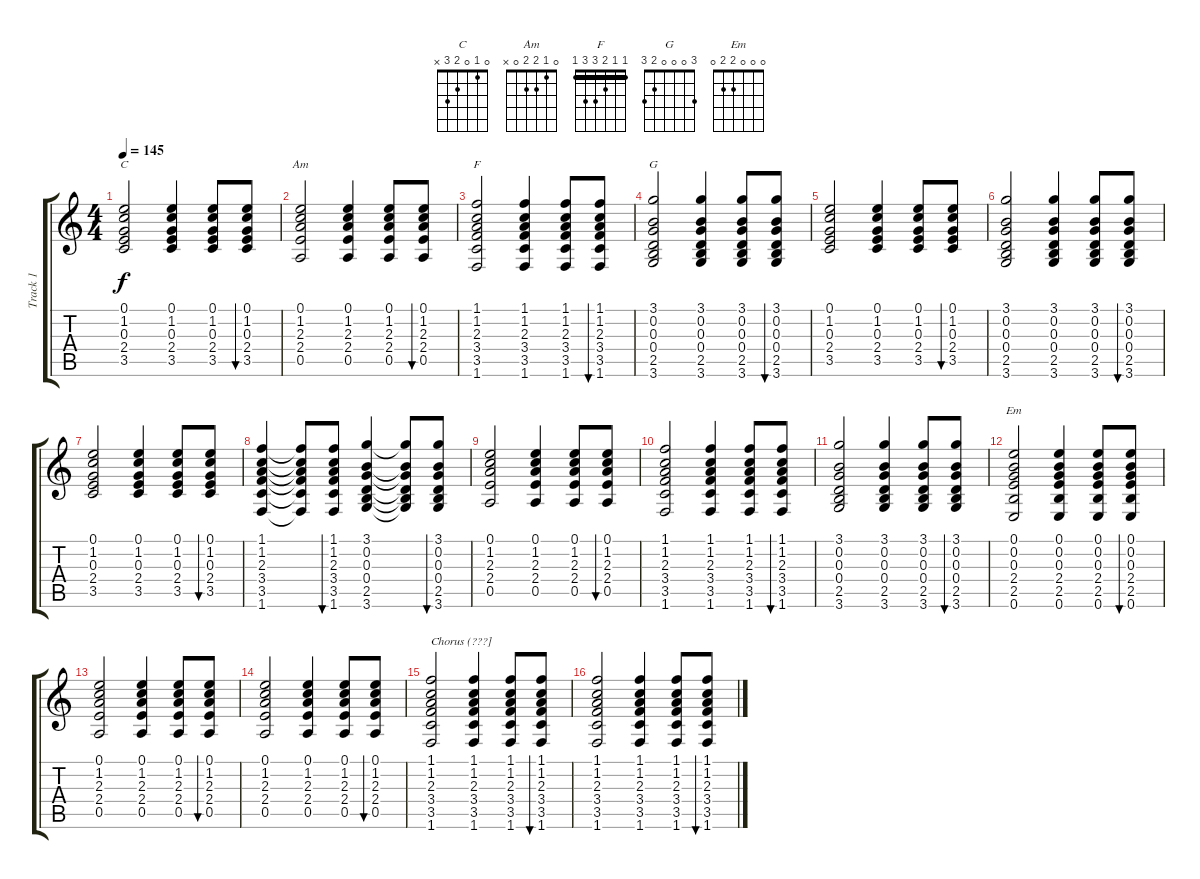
\track ("Track 1" "Track 1") {instrument acousticguitarsteel}
\staff {score tabs}
\tuning (E4 B3 G3 D3 A2 E2) {hide}
\chord ("C" 0 1 0 2 3 x)
\chord ("Am" 0 1 2 2 0 x)
\chord ("F" 1 1 2 3 3 1) {barre 1}
\chord ("G" 3 0 0 0 2 3)
\chord ("Em" 0 0 0 2 2 0)
\ts (4 4)
\tempo 145
\clef g2
\ks c
(0.1 1.2 0.3 2.4 3.5).2{ch "C" dy f} (0.1 1.2 0.3 2.4 3.5).4 (0.1 1.2 0.3 2.4 3.5).8 (0.1 1.2 0.3 2.4 3.5).8{bu 60} |
(0.1 1.2 2.3 2.4 0.5).2{ch "Am"} (0.1 1.2 2.3 2.4 0.5).4 (0.1 1.2 2.3 2.4 0.5).8 (0.1 1.2 2.3 2.4 0.5).8{bu 60} |
(1.1 1.2 2.3 3.4 3.5 1.6).2{ch "F"} (1.1 1.2 2.3 3.4 3.5 1.6).4 (1.1 1.2 2.3 3.4 3.5 1.6).8 (1.1 1.2 2.3 3.4 3.5 1.6).8{bu 60} |
(3.1 0.2 0.3 0.4 2.5 3.6).2{ch "G"} (3.1 0.2 0.3 0.4 2.5 3.6).4 (3.1 0.2 0.3 0.4 2.5 3.6).8 (3.1 0.2 0.3 0.4 2.5 3.6).8{bu 60} |
(0.1 1.2 0.3 2.4 3.5).2 (0.1 1.2 0.3 2.4 3.5).4 (0.1 1.2 0.3 2.4 3.5).8 (0.1 1.2 0.3 2.4 3.5).8{bu 60} |
(3.1 0.2 0.3 0.4 2.5 3.6).2 (3.1 0.2 0.3 0.4 2.5 3.6).4 (3.1 0.2 0.3 0.4 2.5 3.6).8 (3.1 0.2 0.3 0.4 2.5 3.6).8{bu 60} |
(0.1 1.2 0.3 2.4 3.5).2 (0.1 1.2 0.3 2.4 3.5).4 (0.1 1.2 0.3 2.4 3.5).8 (0.1 1.2 0.3 2.4 3.5).8{bu 60} |
(1.1 1.2 2.3 3.4 3.5 1.6).4 (1.1{t} 1.2{t} 2.3{t} 3.4{t} 3.5{t} 1.6{t}).8 (1.1 1.2 2.3 3.4 3.5 1.6).8{bu 60} (3.1 0.2 0.3 0.4 2.5 3.6).4 (3.1{t} 0.2{t} 0.3{t} 0.4{t} 2.5{t} 3.6{t}).8 (3.1 0.2 0.3 0.4 2.5 3.6).8{bu 60} |
(0.1 1.2 2.3 2.4 0.5).2 (0.1 1.2 2.3 2.4 0.5).4 (0.1 1.2 2.3 2.4 0.5).8 (0.1 1.2 2.3 2.4 0.5).8{bu 60} |
(1.1 1.2 2.3 3.4 3.5 1.6).2 (1.1 1.2 2.3 3.4 3.5 1.6).4 (1.1 1.2 2.3 3.4 3.5 1.6).8 (1.1 1.2 2.3 3.4 3.5 1.6).8{bu 60} |
(3.1 0.2 0.3 0.4 2.5 3.6).2 (3.1 0.2 0.3 0.4 2.5 3.6).4 (3.1 0.2 0.3 0.4 2.5 3.6).8 (3.1 0.2 0.3 0.4 2.5 3.6).8{bu 60} |
(0.1 0.2 0.3 2.4 2.5 0.6).2{ch "Em"} (0.1 0.2 0.3 2.4 2.5 0.6).4 (0.1 0.2 0.3 2.4 2.5 0.6).8 (0.1 0.2 0.3 2.4 2.5 0.6).8{bu 60} |
(0.1 1.2 2.3 2.4 0.5).2 (0.1 1.2 2.3 2.4 0.5).4 (0.1 1.2 2.3 2.4 0.5).8 (0.1 1.2 2.3 2.4 0.5).8{bu 60} |
(0.1 1.2 2.3 2.4 0.5).2 (0.1 1.2 2.3 2.4 0.5).4 (0.1 1.2 2.3 2.4 0.5).8 (0.1 1.2 2.3 2.4 0.5).8{bu 60} |
(1.1 1.2 2.3 3.4 3.5 1.6).2{txt "Chorus (???]"} (1.1 1.2 2.3 3.4 3.5 1.6).4 (1.1 1.2 2.3 3.4 3.5 1.6).8 (1.1 1.2 2.3 3.4 3.5 1.6).8{bu 60} |
(1.1 1.2 2.3 3.4 3.5 1.6).2 (1.1 1.2 2.3 3.4 3.5 1.6).4 (1.1 1.2 2.3 3.4 3.5 1.6).8 (1.1 1.2 2.3 3.4 3.5 1.6).8{bu 60}
